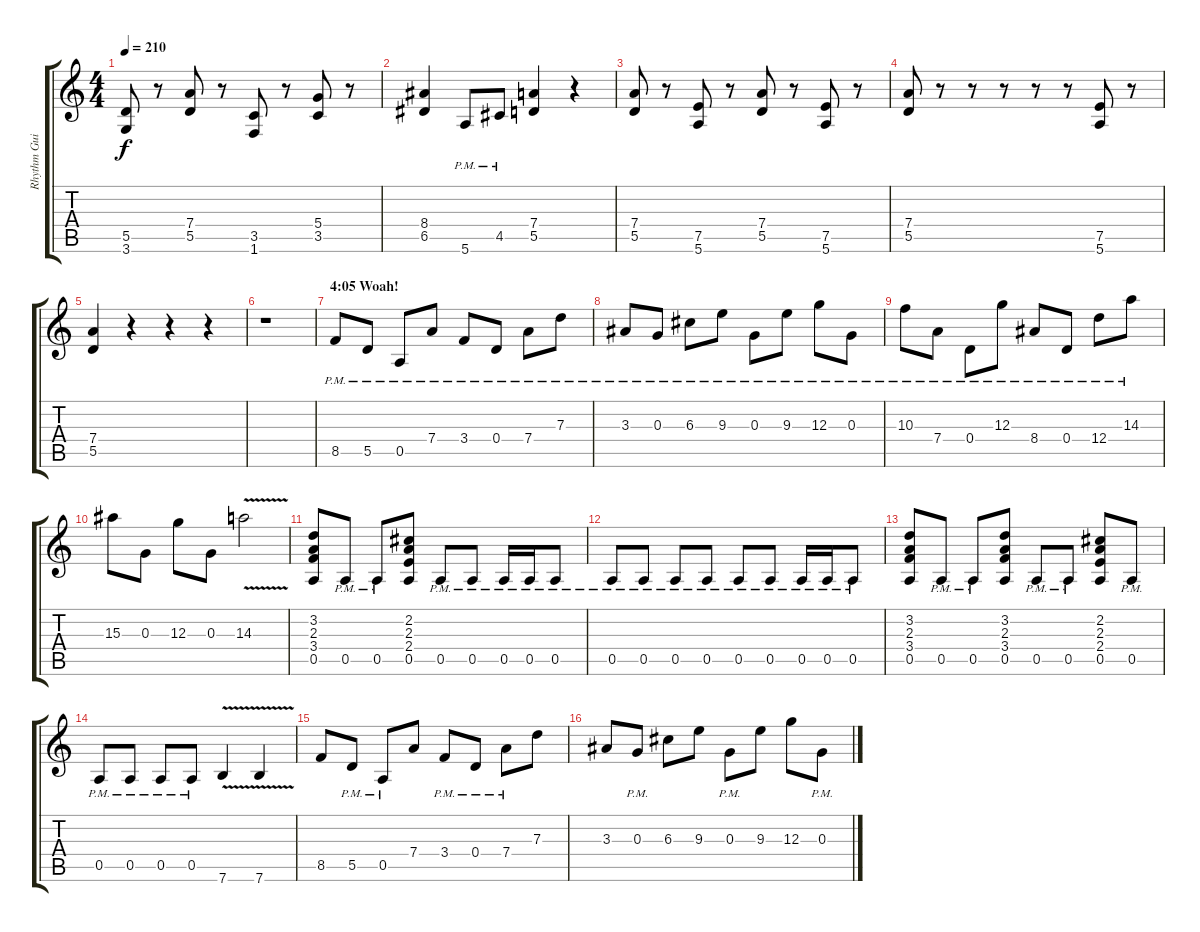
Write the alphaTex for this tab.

\track ("Rhythm Guitar Right" "Rhythm Gui") {instrument distortionguitar}
\staff {score tabs}
\tuning (E4 B3 G3 D3 A2 E2) {hide}
\ts (4 4)
\tempo 210
\clef g2
\ks c
(5.5 3.6).8{dy f} r.8 (7.4 5.5).8 r.8 (3.5 1.6).8 r.8 (5.4 3.5).8 r.8 |
(8.4 6.5).4 5.6{pm}.8 4.5{pm}.8 (7.4 5.5).4 r.4 |
(7.4 5.5).8 r.8 (7.5 5.6).8 r.8 (7.4 5.5).8 r.8 (7.5 5.6).8 r.8 |
(7.4 5.5).8 r.8 r.8 r.8 r.8 r.8 (7.5 5.6).8 r.8 |
(7.4 5.5).4 r.4 r.4 r.4 |
r.1 |
\section ("" "4:05 Woah!")
8.5{pm}.8 5.5{pm}.8 0.5{pm}.8 7.4{pm}.8 3.4{pm}.8 0.4{pm}.8 7.4{pm}.8 7.3{pm}.8 |
3.3{pm}.8 0.3{pm}.8 6.3{pm}.8 9.3{pm}.8 0.3{pm}.8 9.3{pm}.8 12.3{pm}.8 0.3{pm}.8 |
10.3{pm}.8 7.4{pm}.8 0.4{pm}.8 12.3{pm}.8 8.4{pm}.8 0.4{pm}.8 12.4{pm}.8 14.3{pm}.8 |
15.3.8 0.3.8 12.3.8 0.3.8 14.3{v}.2 |
(3.2 2.3 3.4 0.5).8 0.5{pm}.8 0.5{pm}.8 (2.2 2.3 2.4 0.5).8 0.5{pm}.8 0.5{pm}.8 0.5{pm}.16 0.5{pm}.16 0.5{pm}.8 |
0.5{pm}.8 0.5{pm}.8 0.5{pm}.8 0.5{pm}.8 0.5{pm}.8 0.5{pm}.8 0.5{pm}.16 0.5{pm}.16 0.5{pm}.8 |
(3.2 2.3 3.4 0.5).8 0.5{pm}.8 0.5{pm}.8 (3.2 2.3 3.4 0.5).8 0.5{pm}.8 0.5{pm}.8 (2.2 2.3 2.4 0.5).8 0.5{pm}.8 |
0.5{pm}.8 0.5{pm}.8 0.5{pm}.8 0.5{pm}.8 7.6{v}.4 7.6{v}.4 |
8.5.8 5.5{pm}.8 0.5{pm}.8 7.4.8 3.4{pm}.8 0.4{pm}.8 7.4{pm}.8 7.3.8 |
3.3.8 0.3{pm}.8 6.3.8 9.3.8 0.3{pm}.8 9.3.8 12.3.8 0.3{pm}.8
